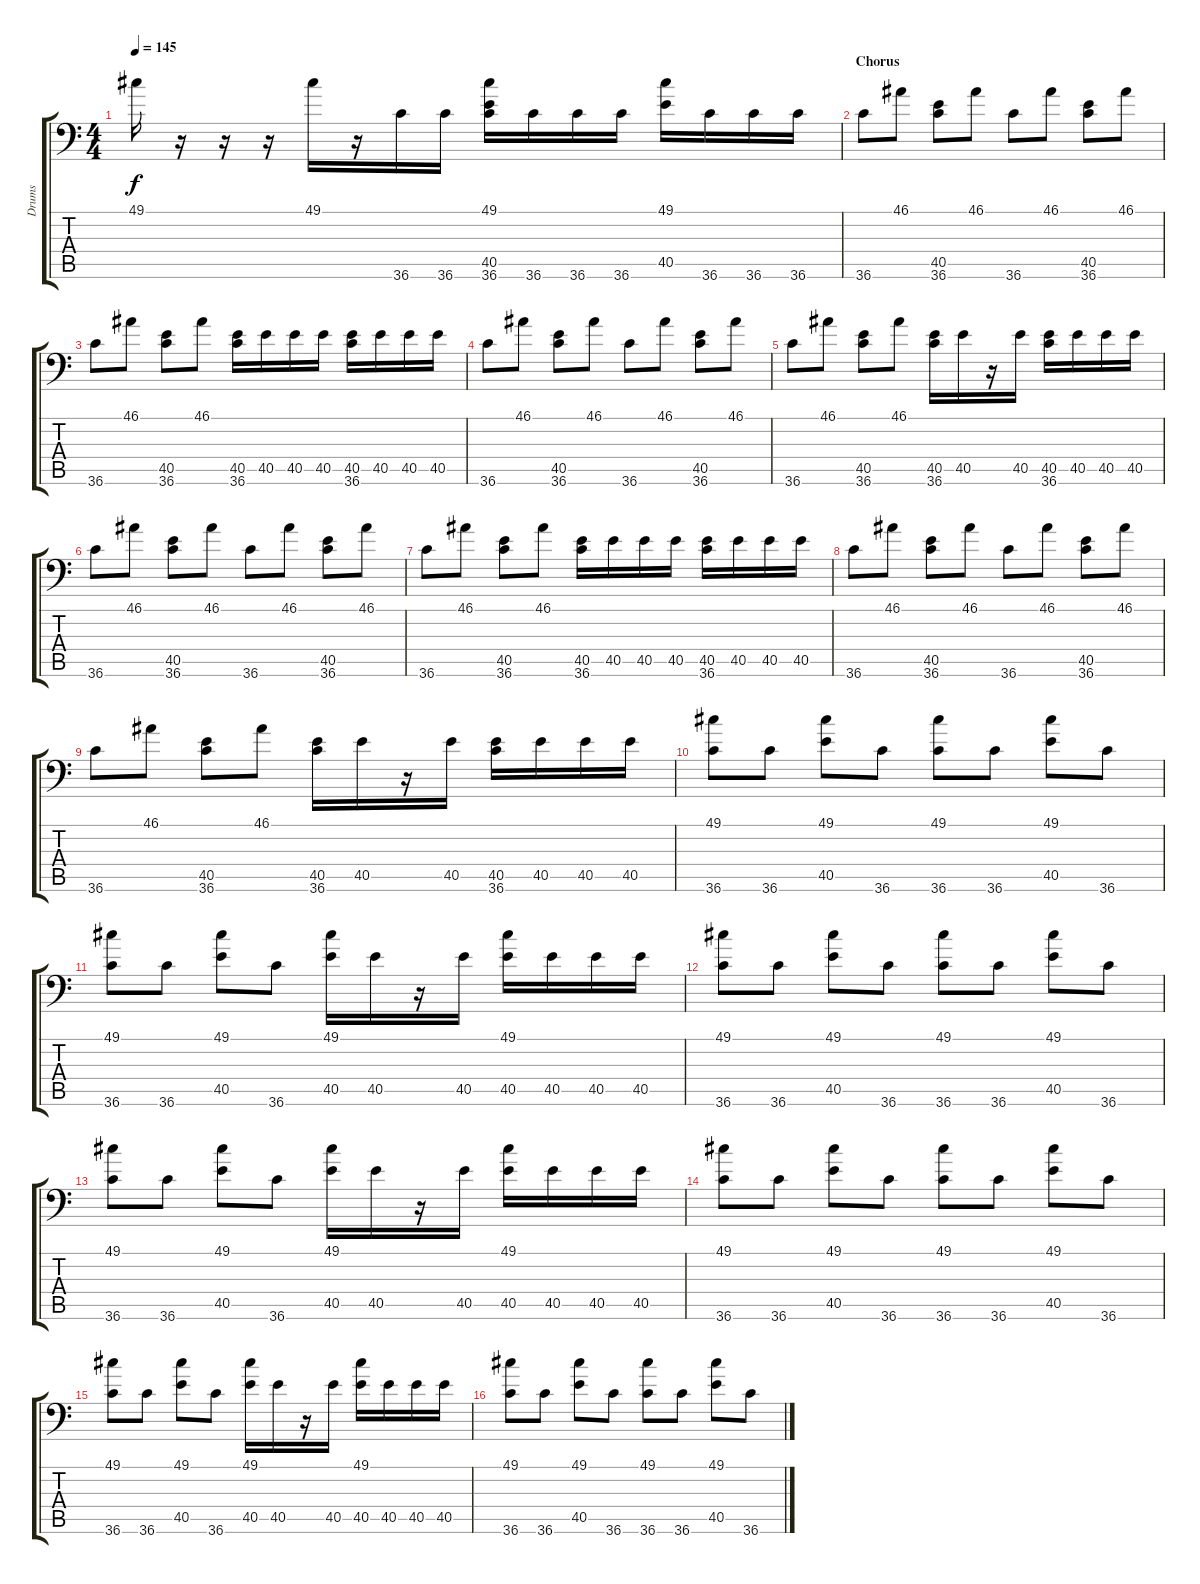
\track ("Drums" "Drums") {instrument acousticgrandpiano}
\staff {score tabs}
\tuning (C-1 C-1 C-1 C-1 C-1 C-1) {hide}
\ts (4 4)
\tempo 145
\clef f4
\ks c
49.1.16{dy f} r.16 r.16 r.16 49.1.16 r.16 36.6.16 36.6.16 (49.1 40.5 36.6).16 36.6.16 36.6.16 36.6.16 (49.1 40.5).16 36.6.16 36.6.16 36.6.16 |
\section ("" "Chorus")
36.6.8 46.1.8 (40.5 36.6).8 46.1.8 36.6.8 46.1.8 (40.5 36.6).8 46.1.8 |
36.6.8 46.1.8 (40.5 36.6).8 46.1.8 (40.5 36.6).16 40.5.16 40.5.16 40.5.16 (40.5 36.6).16 40.5.16 40.5.16 40.5.16 |
36.6.8 46.1.8 (40.5 36.6).8 46.1.8 36.6.8 46.1.8 (40.5 36.6).8 46.1.8 |
36.6.8 46.1.8 (40.5 36.6).8 46.1.8 (40.5 36.6).16 40.5.16 r.16 40.5.16 (40.5 36.6).16 40.5.16 40.5.16 40.5.16 |
36.6.8 46.1.8 (40.5 36.6).8 46.1.8 36.6.8 46.1.8 (40.5 36.6).8 46.1.8 |
36.6.8 46.1.8 (40.5 36.6).8 46.1.8 (40.5 36.6).16 40.5.16 40.5.16 40.5.16 (40.5 36.6).16 40.5.16 40.5.16 40.5.16 |
36.6.8 46.1.8 (40.5 36.6).8 46.1.8 36.6.8 46.1.8 (40.5 36.6).8 46.1.8 |
36.6.8 46.1.8 (40.5 36.6).8 46.1.8 (40.5 36.6).16 40.5.16 r.16 40.5.16 (40.5 36.6).16 40.5.16 40.5.16 40.5.16 |
(49.1 36.6).8 36.6.8 (49.1 40.5).8 36.6.8 (49.1 36.6).8 36.6.8 (49.1 40.5).8 36.6.8 |
(49.1 36.6).8 36.6.8 (49.1 40.5).8 36.6.8 (49.1 40.5).16 40.5.16 r.16 40.5.16 (49.1 40.5).16 40.5.16 40.5.16 40.5.16 |
(49.1 36.6).8 36.6.8 (49.1 40.5).8 36.6.8 (49.1 36.6).8 36.6.8 (49.1 40.5).8 36.6.8 |
(49.1 36.6).8 36.6.8 (49.1 40.5).8 36.6.8 (49.1 40.5).16 40.5.16 r.16 40.5.16 (49.1 40.5).16 40.5.16 40.5.16 40.5.16 |
(49.1 36.6).8 36.6.8 (49.1 40.5).8 36.6.8 (49.1 36.6).8 36.6.8 (49.1 40.5).8 36.6.8 |
(49.1 36.6).8 36.6.8 (49.1 40.5).8 36.6.8 (49.1 40.5).16 40.5.16 r.16 40.5.16 (49.1 40.5).16 40.5.16 40.5.16 40.5.16 |
(49.1 36.6).8 36.6.8 (49.1 40.5).8 36.6.8 (49.1 36.6).8 36.6.8 (49.1 40.5).8 36.6.8
